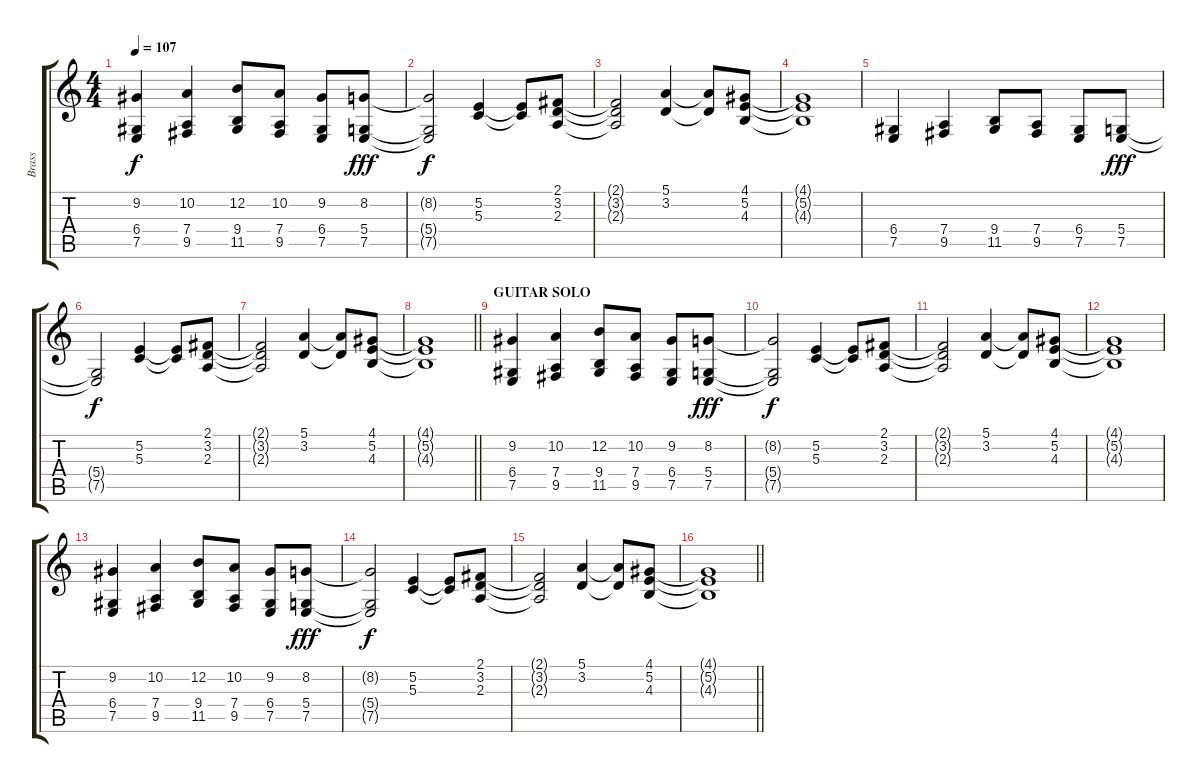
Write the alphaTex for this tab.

\track ("Brass" "Brass") {instrument synthbrass2}
\staff {score tabs}
\tuning (E4 B3 G3 D3 A2 E2) {hide}
\ts (4 4)
\tempo 107
\clef g2
\ks c
(9.2 6.4 7.5).4{dy f} (10.2 7.4 9.5).4 (12.2 9.4 11.5).8 (10.2 7.4 9.5).8 (9.2 6.4 7.5).8 (8.2 5.4 7.5).8{dy fff} |
(8.2{t} 5.4{t} 7.5{t}).2{dy f} (5.2 5.3).4 (5.2{t} 5.3{t}).8 (2.1 3.2 2.3).8 |
(2.1{t} 3.2{t} 2.3{t}).2 (5.1 3.2).4 (5.1{t} 3.2{t}).8 (4.1 5.2 4.3).8 |
(4.1{t} 5.2{t} 4.3{t}).1 |
(6.4 7.5).4 (7.4 9.5).4 (9.4 11.5).8 (7.4 9.5).8 (6.4 7.5).8 (5.4 7.5).8{dy fff} |
(5.4{t} 7.5{t}).2{dy f} (5.2 5.3).4 (5.2{t} 5.3{t}).8 (2.1 3.2 2.3).8 |
(2.1{t} 3.2{t} 2.3{t}).2 (5.1 3.2).4 (5.1{t} 3.2{t}).8 (4.1 5.2 4.3).8 |
\barLineRight lightlight
(4.1{t} 5.2{t} 4.3{t}).1 |
\section ("" "GUITAR SOLO")
(9.2 6.4 7.5).4 (10.2 7.4 9.5).4 (12.2 9.4 11.5).8 (10.2 7.4 9.5).8 (9.2 6.4 7.5).8 (8.2 5.4 7.5).8{dy fff} |
(8.2{t} 5.4{t} 7.5{t}).2{dy f} (5.2 5.3).4 (5.2{t} 5.3{t}).8 (2.1 3.2 2.3).8 |
(2.1{t} 3.2{t} 2.3{t}).2 (5.1 3.2).4 (5.1{t} 3.2{t}).8 (4.1 5.2 4.3).8 |
(4.1{t} 5.2{t} 4.3{t}).1 |
(9.2 6.4 7.5).4 (10.2 7.4 9.5).4 (12.2 9.4 11.5).8 (10.2 7.4 9.5).8 (9.2 6.4 7.5).8 (8.2 5.4 7.5).8{dy fff} |
(8.2{t} 5.4{t} 7.5{t}).2{dy f} (5.2 5.3).4 (5.2{t} 5.3{t}).8 (2.1 3.2 2.3).8 |
(2.1{t} 3.2{t} 2.3{t}).2 (5.1 3.2).4 (5.1{t} 3.2{t}).8 (4.1 5.2 4.3).8 |
\barLineRight lightlight
(4.1{t} 5.2{t} 4.3{t}).1
